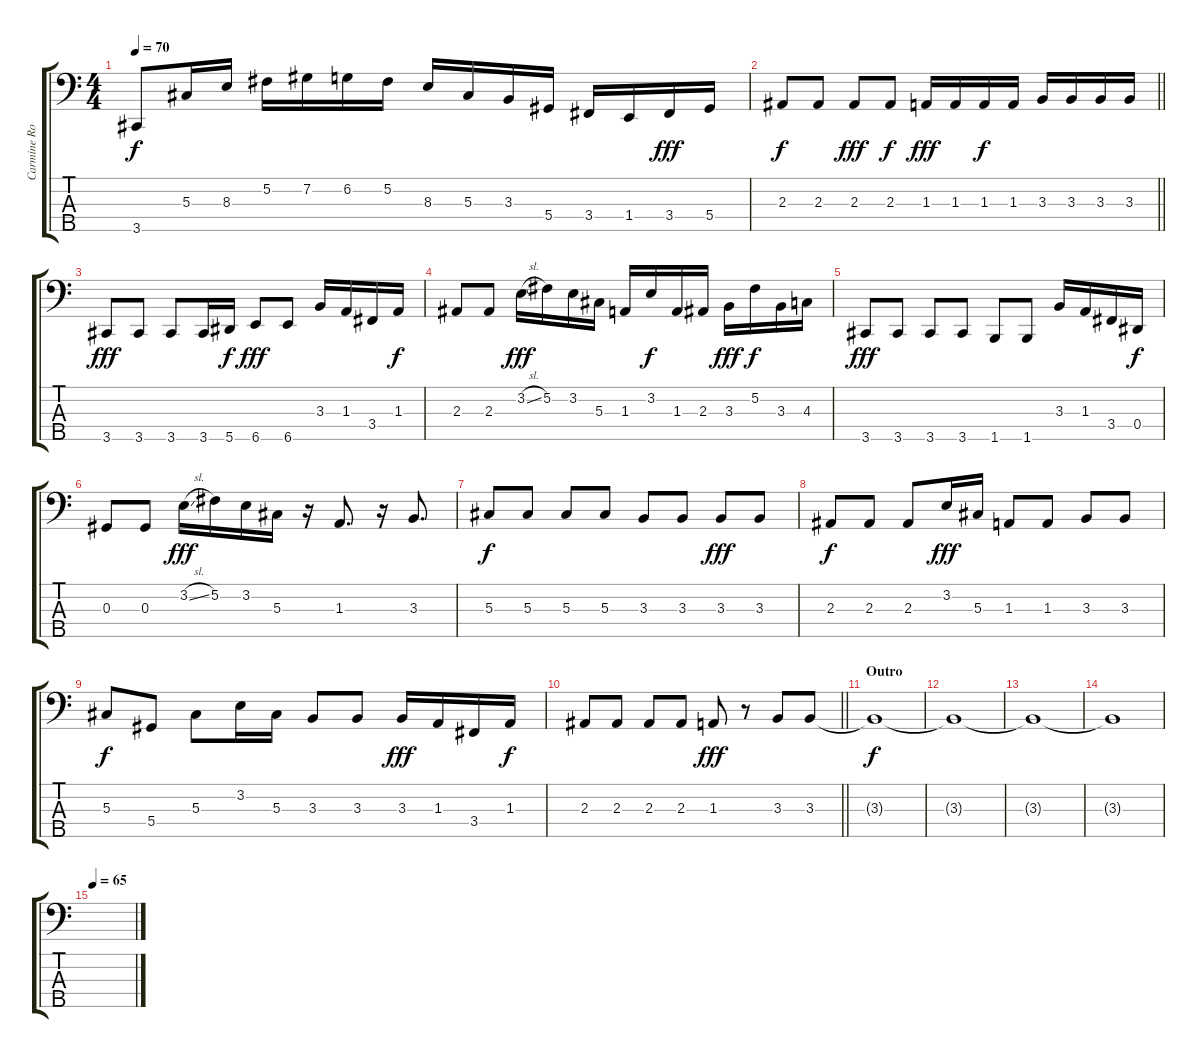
\track ("Carmine Rojas - Bass" "Carmine Ro") {instrument electricbassfinger}
\staff {score tabs}
\tuning (Gb2 Db2 Ab1 Eb1 Bb0) {hide}
\ts (4 4)
\tempo 70
\clef f4
\ks c
3.5.8{dy f} 5.3.16 8.3.16 5.2.16 7.2.16 6.2.16 5.2.16 8.3.16 5.3.16 3.3.16 5.4.16 3.4.16 1.4.16 3.4.16{dy fff} 5.4.16 |
\barLineRight lightlight
2.3.8{dy f} 2.3.8 2.3.8{dy fff} 2.3.8{dy f} 1.3.16{dy fff} 1.3.16 1.3.16{dy f} 1.3.16 3.3.16 3.3.16 3.3.16 3.3.16 |
3.5.8{dy fff} 3.5.8 3.5.8 3.5.16 5.5.16{dy f} 6.5.8{dy fff} 6.5.8 3.3.16 1.3.16 3.4.16 1.3.16{dy f} |
2.3.8 2.3.8 3.2{sl}.16{dy fff} 5.2.16 3.2.16 5.3.16 1.3.16 3.2.16{dy f} 1.3.16 2.3.16 3.3.16{dy fff} 5.2.16{dy f} 3.3.16 4.3.16 |
3.5.8{dy fff} 3.5.8 3.5.8 3.5.8 1.5.8 1.5.8 3.3.16 1.3.16 3.4.16 0.4.16{dy f} |
0.3.8 0.3.8 3.2{sl}.16{dy fff} 5.2.16 3.2.16 5.3.16 r.16 1.3.8{d} r.16 3.3.8{d} |
5.3.8{dy f} 5.3.8 5.3.8 5.3.8 3.3.8 3.3.8 3.3.8{dy fff} 3.3.8 |
2.3.8{dy f} 2.3.8 2.3.8 3.2.16{dy fff} 5.3.16 1.3.8 1.3.8 3.3.8 3.3.8 |
5.3.8{dy f} 5.4.8 5.3.8 3.2.16 5.3.16 3.3.8 3.3.8 3.3.16{dy fff} 1.3.16 3.4.16 1.3.16{dy f} |
\barLineRight lightlight
2.3.8 2.3.8 2.3.8 2.3.8 1.3.8{dy fff} r.8 3.3.8 3.3.8 |
\section ("" "Outro")
3.3{t}.1{dy f} |
3.3{t}.1{volume 0} |
3.3{t}.1 |
3.3{t}.1 |
\tempo 65
